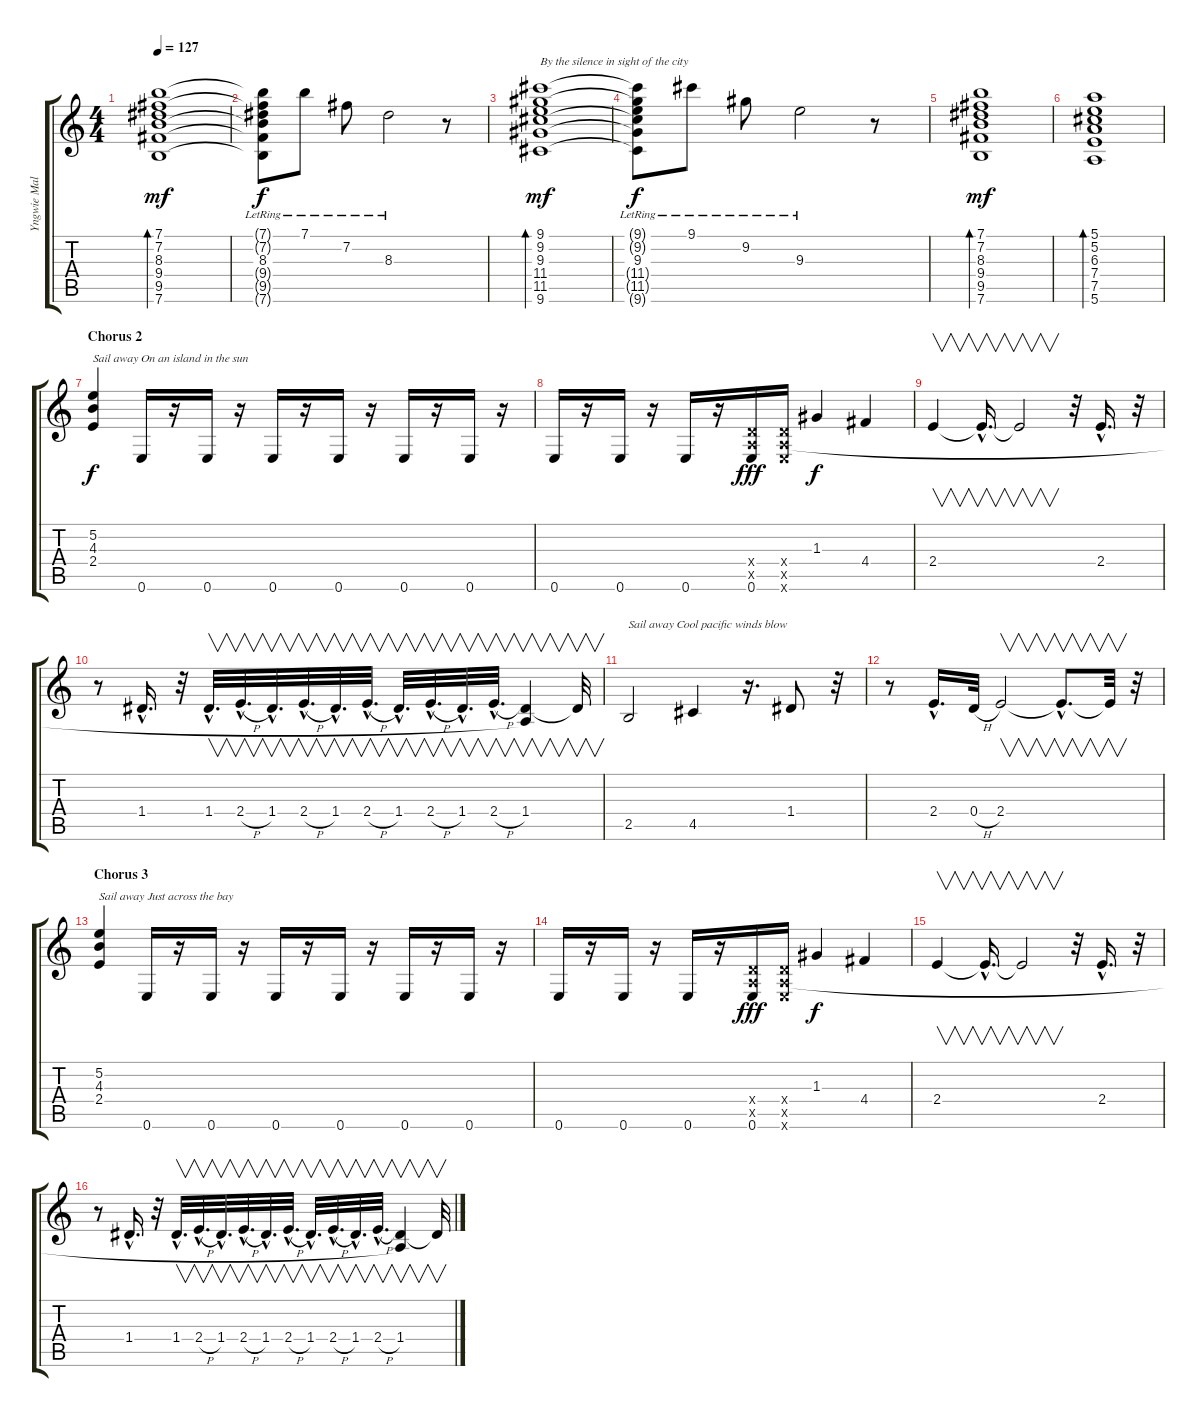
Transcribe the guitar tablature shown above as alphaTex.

\track ("Yngwie Malmsteen" "Yngwie Mal") {instrument overdrivenguitar}
\staff {score tabs}
\tuning (E4 B3 G3 D3 A2 E2) {hide}
\ts (4 4)
\tempo 127
\clef g2
\ks c
(7.1 7.2 8.3 9.4 9.5 7.6).1{bd 480 dy mf} |
(7.1{t} 7.2{t} 8.3{lr} 9.4{t} 9.5{t} 7.6{t}).8{dy f} 7.1{lr}.8 7.2{lr}.8 8.3{lr}.2 r.8 |
(9.1 9.2 9.3 11.4 11.5 9.6).1{bd 480 txt "By the silence in sight of the city" dy mf} |
(9.1{t} 9.2{t} 9.3{lr} 11.4{t} 11.5{t} 9.6{t}).8{dy f} 9.1{lr}.8 9.2{lr}.8 9.3{lr}.2 r.8 |
(7.1 7.2 8.3 9.4 9.5 7.6).1{bd 480 dy mf} |
(5.1 5.2 6.3 7.4 7.5 5.6).1{bd 480} |
\section ("" "Chorus 2")
(5.2 4.3 2.4).4{txt "Sail away On an island in the sun" dy f instrument overdrivenguitar} 0.6.16 r.16 0.6.16 r.16 0.6.16 r.16 0.6.16 r.16 0.6.16 r.16 0.6.16 r.16 |
0.6.16 r.16 0.6.16 r.16 0.6.16 r.16 (0.4{x} 0.5{x} 0.6).16{dy fff} (0.4{x} 0.5{x} 0.6{x}).16 1.3.4{dy f balance 16} 4.4.4 |
2.4.4{v} 2.4{hac t}.16{v d} 2.4{t}.2{v} r.32 2.4{hac}.16{d} r.32 |
r.8 1.4{hac}.16{d} r.32 1.4{hac}.32{v d} 2.4{h hac}.32{v d} 1.4{hac}.32{v d} 2.4{h hac}.32{v d} 1.4{hac}.32{v d} 2.4{h hac}.32{v d} 1.4{hac}.32{v d} 2.4{h hac}.32{v d} 1.4{hac}.32{v d} 2.4{h hac}.32{v d} (1.4 0.5{t}).4{v} 1.4{t}.32{v} |
2.5.2{txt "Sail away Cool pacific winds blow"} 4.5.4 r.16{d} 1.4.8 r.32 |
r.8 2.4{hac}.16{d} 0.4{h}.32 2.4.2{v} 2.4{hac t}.8{v d} 2.4{t}.32{v} r.32 |
\section ("" "Chorus 3")
(5.2 4.3 2.4).4{txt "Sail away Just across the bay" balance 8 instrument overdrivenguitar} 0.6.16 r.16 0.6.16 r.16 0.6.16 r.16 0.6.16 r.16 0.6.16 r.16 0.6.16 r.16 |
0.6.16 r.16 0.6.16 r.16 0.6.16 r.16 (0.4{x} 0.5{x} 0.6).16{dy fff} (0.4{x} 0.5{x} 0.6{x}).16 1.3.4{dy f balance 16} 4.4.4 |
2.4.4{v} 2.4{hac t}.16{v d} 2.4{t}.2{v} r.32 2.4{hac}.16{d} r.32 |
r.8 1.4{hac}.16{d} r.32 1.4{hac}.32{v d} 2.4{h hac}.32{v d} 1.4{hac}.32{v d} 2.4{h hac}.32{v d} 1.4{hac}.32{v d} 2.4{h hac}.32{v d} 1.4{hac}.32{v d} 2.4{h hac}.32{v d} 1.4{hac}.32{v d} 2.4{h hac}.32{v d} (1.4 0.5{t}).4{v} 1.4{t}.32{v}
